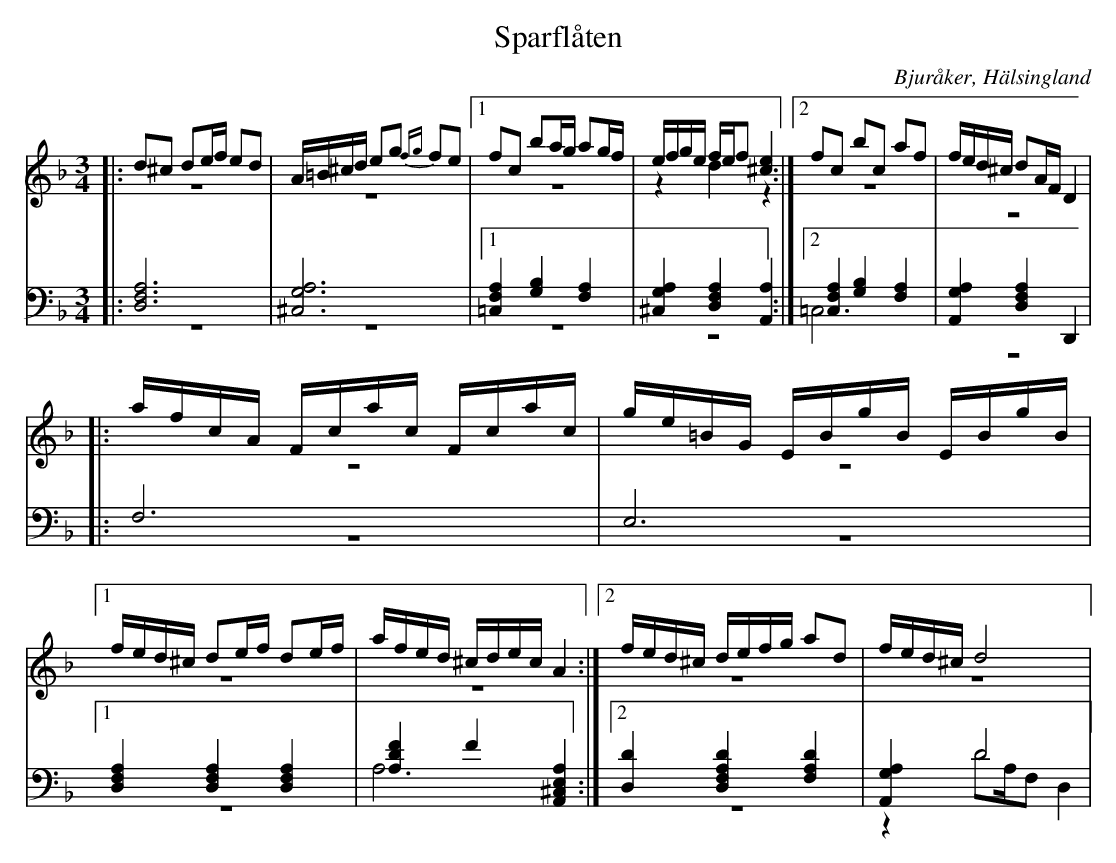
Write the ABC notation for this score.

X:1
T: Sparflåten
O: Bjuråker, Hälsingland
M: 3/4
L: 1/8
K: Dm
V:1
V:2 merge
V:3
V:4 merge
V:1
|:d^c de/f/ ed|A/=B/^c/d/ eg {fg}fe|1 fc ba/g/ ag/f/| e/f/g/e/ f/e/f [^c2e2]:|2 fc bc af|f/e/d/^c/ dA/F/ D2|
|:a/f/c/A/  F/c/a/c/ F/c/a/c/|g/e/=B/G/  E/B/g/B/  E/B/g/B/|1 f/e/d/^c/ de/f/ de/f/|a/f/e/d/ ^c/d/e/c/ A2:|2 f/e/d/^c/ d/e/f/g/ ad|f/e/d/^c/ d4|
V:2
|:z6|z6|1 z6|z2 d2 z2:|2 z6|z6|
|:z6|z6|1 z6|z6:|2 z6|z6|
V:3 clef=bass
|:[D,6F,6A,6]|[^C,6G,6A,6]|1 [=C,2F,2A,2] [G,2B,2] [F,2A,2]|[^C,2G,2A,2] [D,2F,2A,2] [A,,2A,2]:|2 [=C,2F,2A,2] [G,2B,2] [F,2A,2]|[A,,2G,2A,2] [D,2F,2A,2] D,,2|
|:F,6|E,6|1 [D,2F,2A,2] [D,2F,2A,2] [D,2F,2A,2]|[A,2D2F2] F2 [A,,2^C,2E,2A,2]:|2 [D,2D2] [D,2F,2A,2D2] [F,2A,2D2]|[A,,2G,2A,2] D4|
V:4 clef=bass
|:z6|z6|1 z6|z6:|2 =C,6|z6|
|:z6|z6|1 z6|A,6:|2 z6|z2 DA,/F, D,2|
